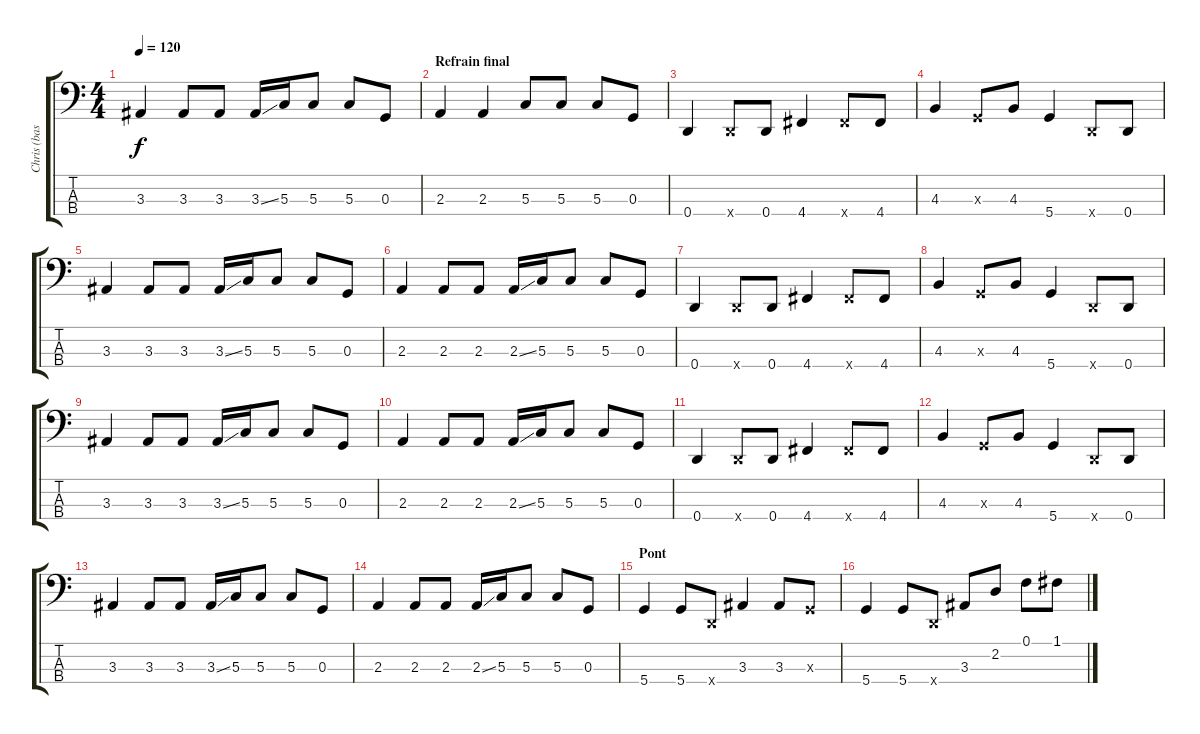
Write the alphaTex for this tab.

\track ("Chris (basse)" "Chris (bas") {instrument slapbass2}
\staff {score tabs}
\tuning (F2 C2 G1 D1) {hide}
\ts (4 4)
\tempo 120
\clef f4
\ks c
3.3.4{dy f} 3.3.8 3.3.8 3.3{ss}.16 5.3.16 5.3.8 5.3.8 0.3.8 |
\section ("" "Refrain final")
2.3.4 2.3.4 5.3.8 5.3.8 5.3.8 0.3.8 |
0.4.4 0.4{x}.8 0.4.8 4.4.4 4.4{x}.8 4.4.8 |
4.3.4 0.3{x}.8 4.3.8 5.4.4 0.4{x}.8 0.4.8 |
3.3.4 3.3.8 3.3.8 3.3{ss}.16 5.3.16 5.3.8 5.3.8 0.3.8 |
2.3.4 2.3.8 2.3.8 2.3{ss}.16 5.3.16 5.3.8 5.3.8 0.3.8 |
0.4.4 0.4{x}.8 0.4.8 4.4.4 4.4{x}.8 4.4.8 |
4.3.4 0.3{x}.8 4.3.8 5.4.4 0.4{x}.8 0.4.8 |
3.3.4 3.3.8 3.3.8 3.3{ss}.16 5.3.16 5.3.8 5.3.8 0.3.8 |
2.3.4 2.3.8 2.3.8 2.3{ss}.16 5.3.16 5.3.8 5.3.8 0.3.8 |
0.4.4 0.4{x}.8 0.4.8 4.4.4 4.4{x}.8 4.4.8 |
4.3.4 0.3{x}.8 4.3.8 5.4.4 0.4{x}.8 0.4.8 |
3.3.4 3.3.8 3.3.8 3.3{ss}.16 5.3.16 5.3.8 5.3.8 0.3.8 |
2.3.4 2.3.8 2.3.8 2.3{ss}.16 5.3.16 5.3.8 5.3.8 0.3.8 |
\section ("" "Pont")
5.4.4 5.4.8 0.4{x}.8 3.3.4 3.3.8 0.3{x}.8 |
5.4.4 5.4.8 0.4{x}.8 3.3.8 2.2.8 0.1.8 1.1.8
